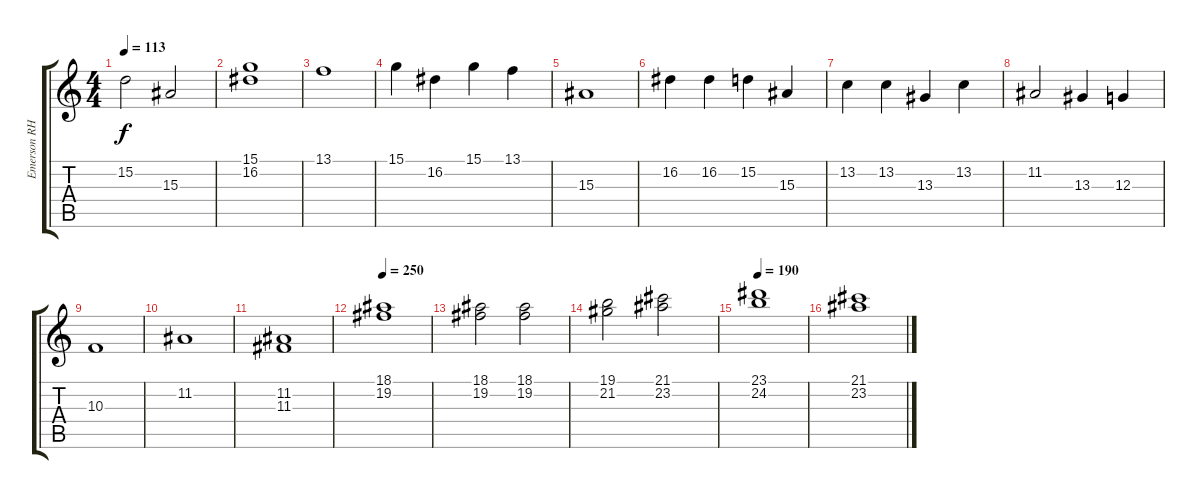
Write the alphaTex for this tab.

\track ("Emerson RH" "Emerson RH") {instrument rockorgan}
\staff {score tabs}
\tuning (E4 B3 G3 D3 A2 E2) {hide}
\ts (4 4)
\tempo 113
\clef g2
\ks c
15.2.2{dy f} 15.3.2 |
(15.1 16.2).1 |
13.1.1 |
15.1.4 16.2.4 15.1.4 13.1.4 |
15.3.1 |
16.2.4 16.2.4 15.2.4 15.3.4 |
13.2.4 13.2.4 13.3.4 13.2.4 |
11.2.2 13.3.4 12.3.4 |
10.3.1 |
11.2.1 |
(11.2 11.3).1 |
\tempo 250
(18.1 19.2).1 |
(18.1 19.2).2 (18.1 19.2).2 |
(19.1 21.2).2 (21.1 23.2).2 |
\tempo 190
(23.1 24.2).1 |
(21.1 23.2).1
